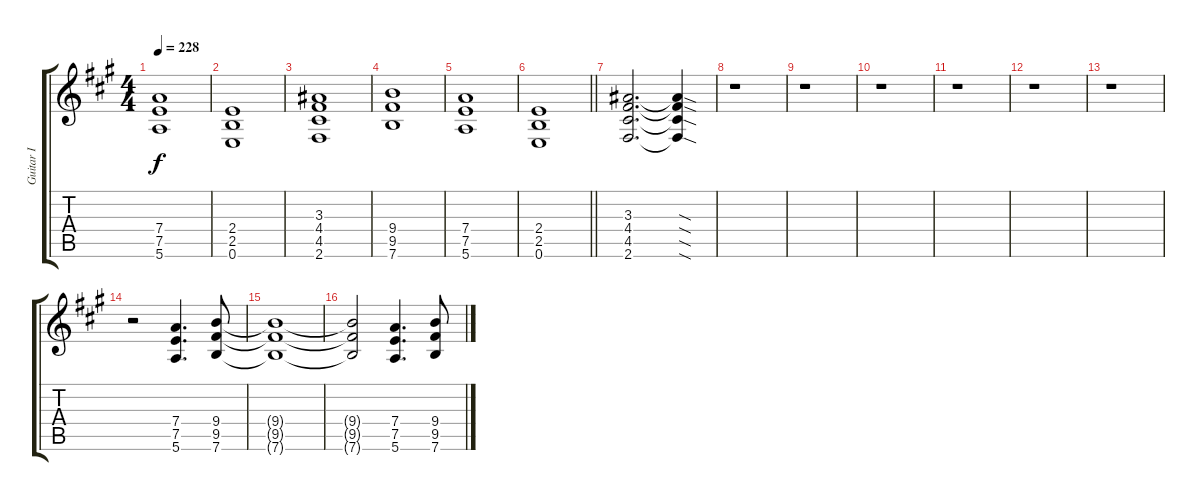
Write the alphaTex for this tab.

\track ("Guitar I" "Guitar I") {instrument distortionguitar}
\staff {score tabs}
\tuning (E4 B3 G3 D3 A2 E2) {hide}
\ts (4 4)
\tempo 228
\clef g2
\ks a
(7.4 7.5 5.6).1{dy f} |
(2.4 2.5 0.6).1 |
(3.3 4.4 4.5 2.6).1 |
(9.4 9.5 7.6).1 |
(7.4 7.5 5.6).1 |
\barLineRight lightlight
(2.4 2.5 0.6).1 |
(3.3 4.4 4.5 2.6).2{d} (3.3{sod t} 4.4{sod t} 4.5{sod t} 2.6{sod t}).4 |
r.1 |
r.1 |
r.1 |
r.1 |
r.1 |
r.1 |
r.2 (7.4 7.5 5.6).4{d} (9.4 9.5 7.6).8 |
(9.4{t} 9.5{t} 7.6{t}).1 |
(9.4{t} 9.5{t} 7.6{t}).2 (7.4 7.5 5.6).4{d} (9.4 9.5 7.6).8
